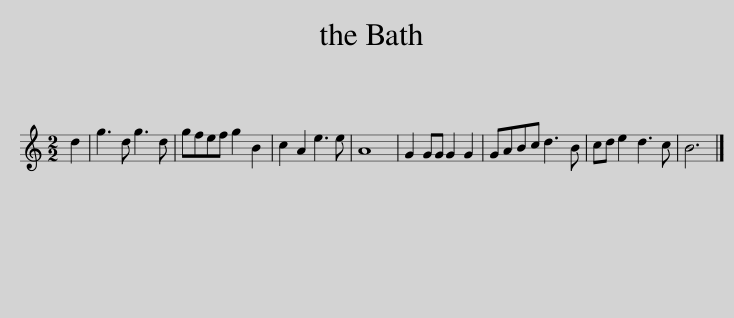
X:1
L:1/8
M:2/2
I:linebreak $
K:C
V:1 treble
V:1
 d2 | g3 d g3 d | gfef g2 B2 | c2 A2 e3 e | A8 | %5
 G2 GG G2 G2 | GABc d3 B | cd e2 d3 c | B6 |] %9
